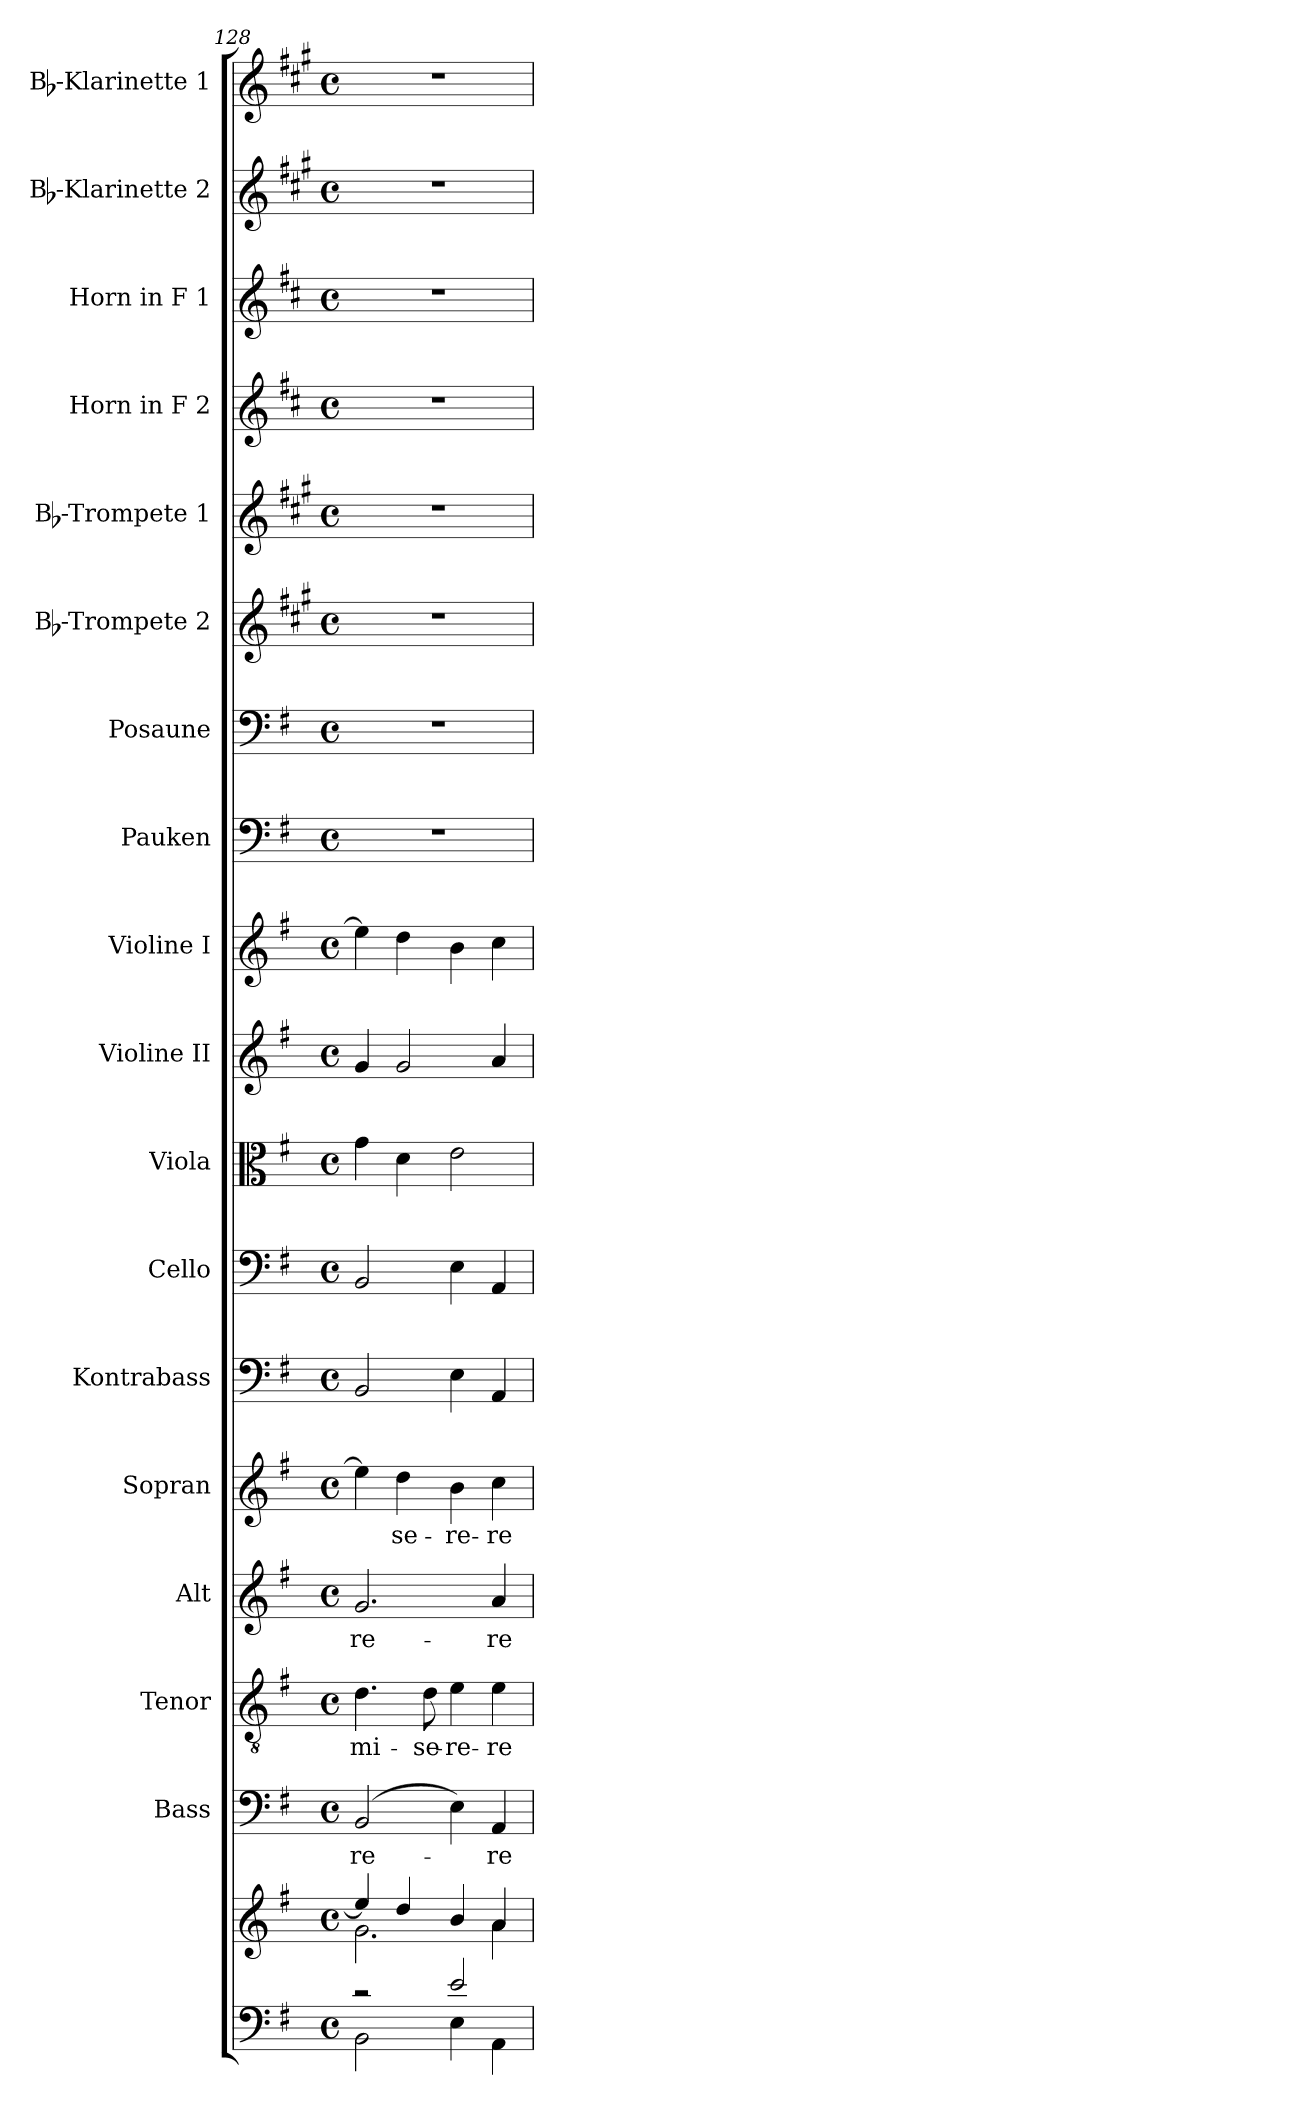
**kern	**kern	**kern	**text	**kern	**text	**kern	**text	**kern	**text	**kern	**kern	**kern	**kern	**kern	**kern	**kern	**kern	**kern	**kern	**kern	**kern	**kern
*part18	*part18	*part17	*part17	*part16	*part16	*part15	*part15	*part14	*part14	*part13	*part12	*part11	*part10	*part9	*part8	*part7	*part6	*part5	*part4	*part3	*part2	*part1
*staff19	*staff18	*staff17	*staff17	*staff16	*staff16	*staff15	*staff15	*staff14	*staff14	*staff13	*staff12	*staff11	*staff10	*staff9	*staff8	*staff7	*staff6	*staff5	*staff4	*staff3	*staff2	*staff1
*	*	*I"Bass	*	*I"Tenor	*	*I"Alt	*	*I"Sopran	*	*I"Kontrabass	*I"Cello	*I"Viola	*I"Violine II	*I"Violine I	*I"Pauken	*I"Posaune	*I"Bb-Trompete 2	*I"Bb-Trompete 1	*I"Horn in F 2	*I"Horn in F 1	*I"Bb-Klarinette 2	*I"Bb-Klarinette 1
*	*	*I'B.	*	*I'T.	*	*I'A.	*	*I'S.	*	*I'Kb.	*	*I'Vla.	*I'Vl. II	*I'Vl. I	*I'Pk.	*I'Pos.	*I'Bb Trp. 2	*I'Bb Trp. 1	*	*	*I'Bb Kl. 2	*I'Bb Kl. 1
*clefF4	*clefG2	*clefF4	*	*clefGv2	*	*clefG2	*	*clefG2	*	*clefF4	*clefF4	*clefC3	*clefG2	*clefG2	*clefF4	*clefF4	*clefG2	*clefG2	*clefG2	*clefG2	*clefG2	*clefG2
*	*	*	*	*	*	*	*	*	*	*ITrd7c12	*	*	*	*	*	*	*ITrd1c2	*ITrd1c2	*ITrd4c7	*ITrd4c7	*ITrd1c2	*ITrd1c2
*k[f#]	*k[f#]	*k[f#]	*	*k[f#]	*	*k[f#]	*	*k[f#]	*	*k[f#]	*k[f#]	*k[f#]	*k[f#]	*k[f#]	*k[f#]	*k[f#]	*k[f#]	*k[f#]	*k[f#]	*k[f#]	*k[f#]	*k[f#]
*G:	*G:	*G:	*	*G:	*	*G:	*	*G:	*	*G:	*G:	*G:	*G:	*G:	*G:	*G:	*G:	*G:	*G:	*G:	*G:	*G:
*M4/4	*M4/4	*M4/4	*	*M4/4	*	*M4/4	*	*M4/4	*	*M4/4	*M4/4	*M4/4	*M4/4	*M4/4	*M4/4	*M4/4	*M4/4	*M4/4	*M4/4	*M4/4	*M4/4	*M4/4
*met(c)	*met(c)	*met(c)	*	*met(c)	*	*met(c)	*	*met(c)	*	*met(c)	*met(c)	*met(c)	*met(c)	*met(c)	*met(c)	*met(c)	*met(c)	*met(c)	*met(c)	*met(c)	*met(c)	*met(c)
=128	=128	=128	=128	=128	=128	=128	=128	=128	=128	=128	=128	=128	=128	=128	=128	=128	=128	=128	=128	=128	=128	=128
*^	*^	*	*	*	*	*	*	*	*	*	*	*	*	*	*	*	*	*	*	*	*	*
!	!	!	!	!	!LO:LY:b	!	!LO:LY:b	!	!LO:LY:b	!	!	!	!	!	!	!	!	!	!	!	!	!	!	!
2rc	2BB\	4ee/]	2.g\	(2BB/	-re-	4.d\	mi-	2.g/	-re-	4ee\]	.	2BBB/	2BB/	4g\	4g/	4ee\]	1r	1r	1r	1r	1r	1r	1r	1r
!	!	!	!	!	!	!	!	!	!	!	!LO:LY:b	!	!	!	!	!	!	!	!	!	!	!	!	!
.	.	4dd/	.	.	.	.	.	.	.	4dd\	-se-	.	.	4d\	2g/	4dd\	.	.	.	.	.	.	.	.
!	!	!	!	!	!	!	!LO:LY:b	!	!	!	!	!	!	!	!	!	!	!	!	!	!	!	!	!
.	.	.	.	.	.	8d\	-se-	.	.	.	.	.	.	.	.	.	.	.	.	.	.	.	.	.
!	!	!	!	!	!	!	!LO:LY:b	!	!	!	!LO:LY:b	!	!	!	!	!	!	!	!	!	!	!	!	!
2e/	4E\	4b/	.	4E\)	.	4e\	-re-	.	.	4b\	-re-	4EE\	4E\	2e\	.	4b\	.	.	.	.	.	.	.	.
!	!	!	!	!	!LO:LY:b	!	!LO:LY:b	!	!LO:LY:b	!	!LO:LY:b	!	!	!	!	!	!	!	!	!	!	!	!	!
.	4AA\	4a/	4a\	4AA/	-re	4e\	-re	4a/	-re	4cc\	-re	4AAA/	4AA/	.	4a/	4cc\	.	.	.	.	.	.	.	.
*v	*v	*	*	*	*	*	*	*	*	*	*	*	*	*	*	*	*	*	*	*	*	*	*	*
*	*v	*v	*	*	*	*	*	*	*	*	*	*	*	*	*	*	*	*	*	*	*	*	*
=	=	=	=	=	=	=	=	=	=	=	=	=	=	=	=	=	=	=	=	=	=	=
*-	*-	*-	*-	*-	*-	*-	*-	*-	*-	*-	*-	*-	*-	*-	*-	*-	*-	*-	*-	*-	*-	*-
